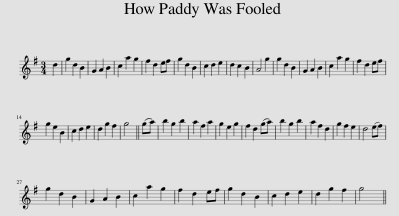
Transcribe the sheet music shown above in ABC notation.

X:1
L:1/8
M:3/4
I:linebreak $
K:G
V:1 treble
V:1
 d2 | g2 d2 B2 | G2 A2 B2 | c2 a2 g2 | f2 d2 ef | %5
 g2 d2 B2 | c2 d2 e2 | d2 c2 B2 | A4 g2 | g2 d2 B2 | %10
 G2 A2 B2 | c2 a2 g2 | f2 d2 ef |$ g2 e2 B2 | c2 d2 e2 | %15
 d2 g2 f2 | g4 || (ga) | b2 g2 b2 | a2 f2 a2 | %20
 g2 e2 g2 | f2 d2 (ga) | b2 g2 b2 | a2 f2 d2 | g2 f2 e2 | %25
 d4 (ef) |$ g2 d2 B2 | G2 A2 B2 | c2 a2 g2 | f2 d2 ef | %30
 g2 d2 B2 | c2 d2 e2 | d2 g2 f2 | g4 || %34
